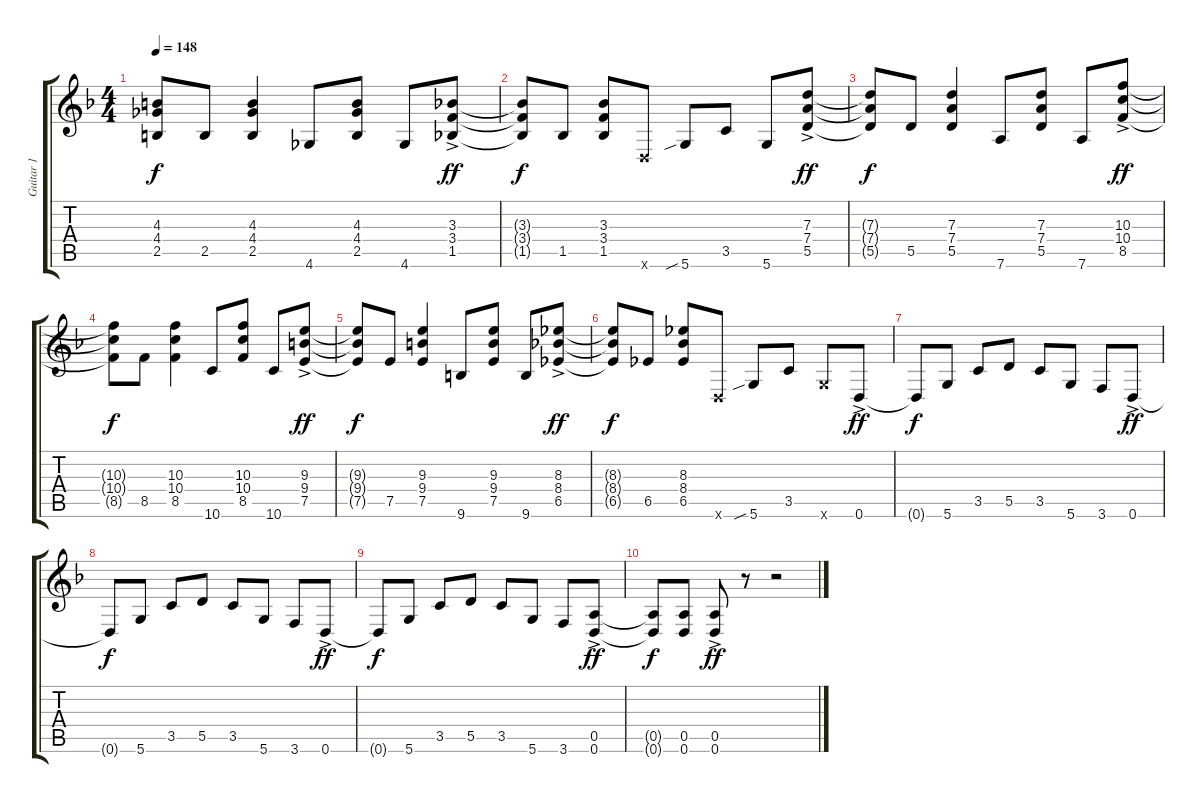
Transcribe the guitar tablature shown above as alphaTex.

\track ("Guitar 1" "Guitar 1") {instrument distortionguitar}
\staff {score tabs}
\tuning (E4 B3 G3 D3 A2 D2) {hide}
\ts (4 4)
\tempo 148
\clef g2
\ks f
(4.3{t} 4.4{t} 2.5{t}).8{dy f} 2.5.8 (4.3 4.4 2.5).4 4.6.8 (4.3 4.4 2.5).8 4.6.8 (3.3{ac} 3.4{ac} 1.5{ac}).8{dy ff} |
(3.3{t} 3.4{t} 1.5{t}).8{dy f} 1.5.8 (3.3 3.4 1.5).8 0.6{x}.8 5.6{sib}.8 3.5.8 5.6.8 (7.3{ac} 7.4{ac} 5.5{ac}).8{dy ff} |
(7.3{t} 7.4{t} 5.5{t}).8{dy f} 5.5.8 (7.3 7.4 5.5).4 7.6.8 (7.3 7.4 5.5).8 7.6.8 (10.3{ac} 10.4{ac} 8.5{ac}).8{dy ff} |
(10.3{t} 10.4{t} 8.5{t}).8{dy f} 8.5.8 (10.3 10.4 8.5).4 10.6.8 (10.3 10.4 8.5).8 10.6.8 (9.3{ac} 9.4{ac} 7.5{ac}).8{dy ff} |
(9.3{t} 9.4{t} 7.5{t}).8{dy f} 7.5.8 (9.3 9.4 7.5).4 9.6.8 (9.3 9.4 7.5).8 9.6.8 (8.3{ac} 8.4{ac} 6.5{ac}).8{dy ff} |
(8.3{t} 8.4{t} 6.5{t}).8{dy f} 6.5.8 (8.3 8.4 6.5).8 0.6{x}.8 5.6{sib}.8 3.5.8 5.6{x}.8 0.6{ac}.8{dy ff} |
0.6{t}.8{dy f} 5.6.8 3.5.8 5.5.8 3.5.8 5.6.8 3.6.8 0.6{ac}.8{dy ff} |
0.6{t}.8{dy f} 5.6.8 3.5.8 5.5.8 3.5.8 5.6.8 3.6.8 0.6{ac}.8{dy ff} |
0.6{t}.8{dy f} 5.6.8 3.5.8 5.5.8 3.5.8 5.6.8 3.6.8 (0.5{ac} 0.6{ac}).8{dy ff} |
(0.5{t} 0.6{t}).8{dy f} (0.5 0.6).8 (0.5{ac} 0.6{ac}).8{dy ff} r.8 r.2
